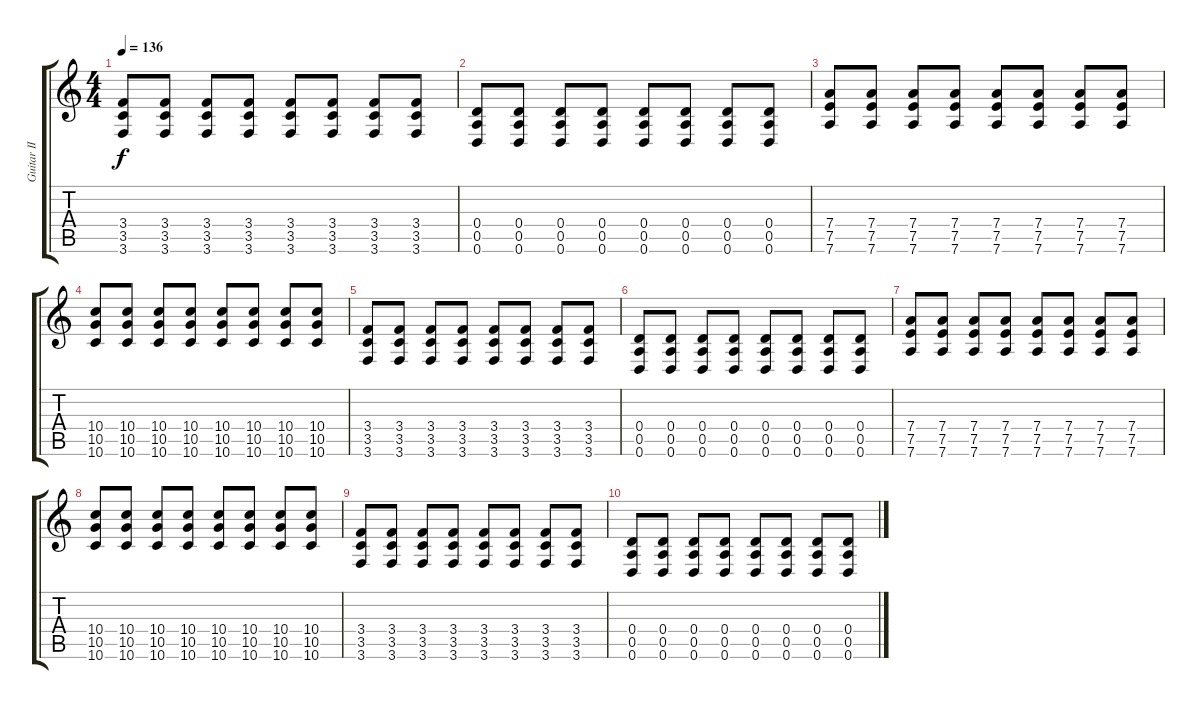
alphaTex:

\track ("Guitar II" "Guitar II") {instrument distortionguitar}
\staff {score tabs}
\tuning (E4 B3 G3 D3 A2 D2) {hide}
\ts (4 4)
\tempo 136
\clef g2
\ks c
(3.4 3.5 3.6).8{dy f} (3.4 3.5 3.6).8 (3.4 3.5 3.6).8 (3.4 3.5 3.6).8 (3.4 3.5 3.6).8 (3.4 3.5 3.6).8 (3.4 3.5 3.6).8 (3.4 3.5 3.6).8 |
(0.4 0.5 0.6).8 (0.4 0.5 0.6).8 (0.4 0.5 0.6).8 (0.4 0.5 0.6).8 (0.4 0.5 0.6).8 (0.4 0.5 0.6).8 (0.4 0.5 0.6).8 (0.4 0.5 0.6).8 |
(7.4 7.5 7.6).8 (7.4 7.5 7.6).8 (7.4 7.5 7.6).8 (7.4 7.5 7.6).8 (7.4 7.5 7.6).8 (7.4 7.5 7.6).8 (7.4 7.5 7.6).8 (7.4 7.5 7.6).8 |
(10.4 10.5 10.6).8 (10.4 10.5 10.6).8 (10.4 10.5 10.6).8 (10.4 10.5 10.6).8 (10.4 10.5 10.6).8 (10.4 10.5 10.6).8 (10.4 10.5 10.6).8 (10.4 10.5 10.6).8 |
(3.4 3.5 3.6).8 (3.4 3.5 3.6).8 (3.4 3.5 3.6).8 (3.4 3.5 3.6).8 (3.4 3.5 3.6).8 (3.4 3.5 3.6).8 (3.4 3.5 3.6).8 (3.4 3.5 3.6).8 |
(0.4 0.5 0.6).8 (0.4 0.5 0.6).8 (0.4 0.5 0.6).8 (0.4 0.5 0.6).8 (0.4 0.5 0.6).8 (0.4 0.5 0.6).8 (0.4 0.5 0.6).8 (0.4 0.5 0.6).8 |
(7.4 7.5 7.6).8 (7.4 7.5 7.6).8 (7.4 7.5 7.6).8 (7.4 7.5 7.6).8 (7.4 7.5 7.6).8 (7.4 7.5 7.6).8 (7.4 7.5 7.6).8 (7.4 7.5 7.6).8 |
(10.4 10.5 10.6).8 (10.4 10.5 10.6).8 (10.4 10.5 10.6).8 (10.4 10.5 10.6).8 (10.4 10.5 10.6).8 (10.4 10.5 10.6).8 (10.4 10.5 10.6).8 (10.4 10.5 10.6).8 |
(3.4 3.5 3.6).8 (3.4 3.5 3.6).8 (3.4 3.5 3.6).8 (3.4 3.5 3.6).8 (3.4 3.5 3.6).8 (3.4 3.5 3.6).8 (3.4 3.5 3.6).8 (3.4 3.5 3.6).8 |
(0.4 0.5 0.6).8 (0.4 0.5 0.6).8 (0.4 0.5 0.6).8 (0.4 0.5 0.6).8 (0.4 0.5 0.6).8 (0.4 0.5 0.6).8 (0.4 0.5 0.6).8 (0.4 0.5 0.6).8
